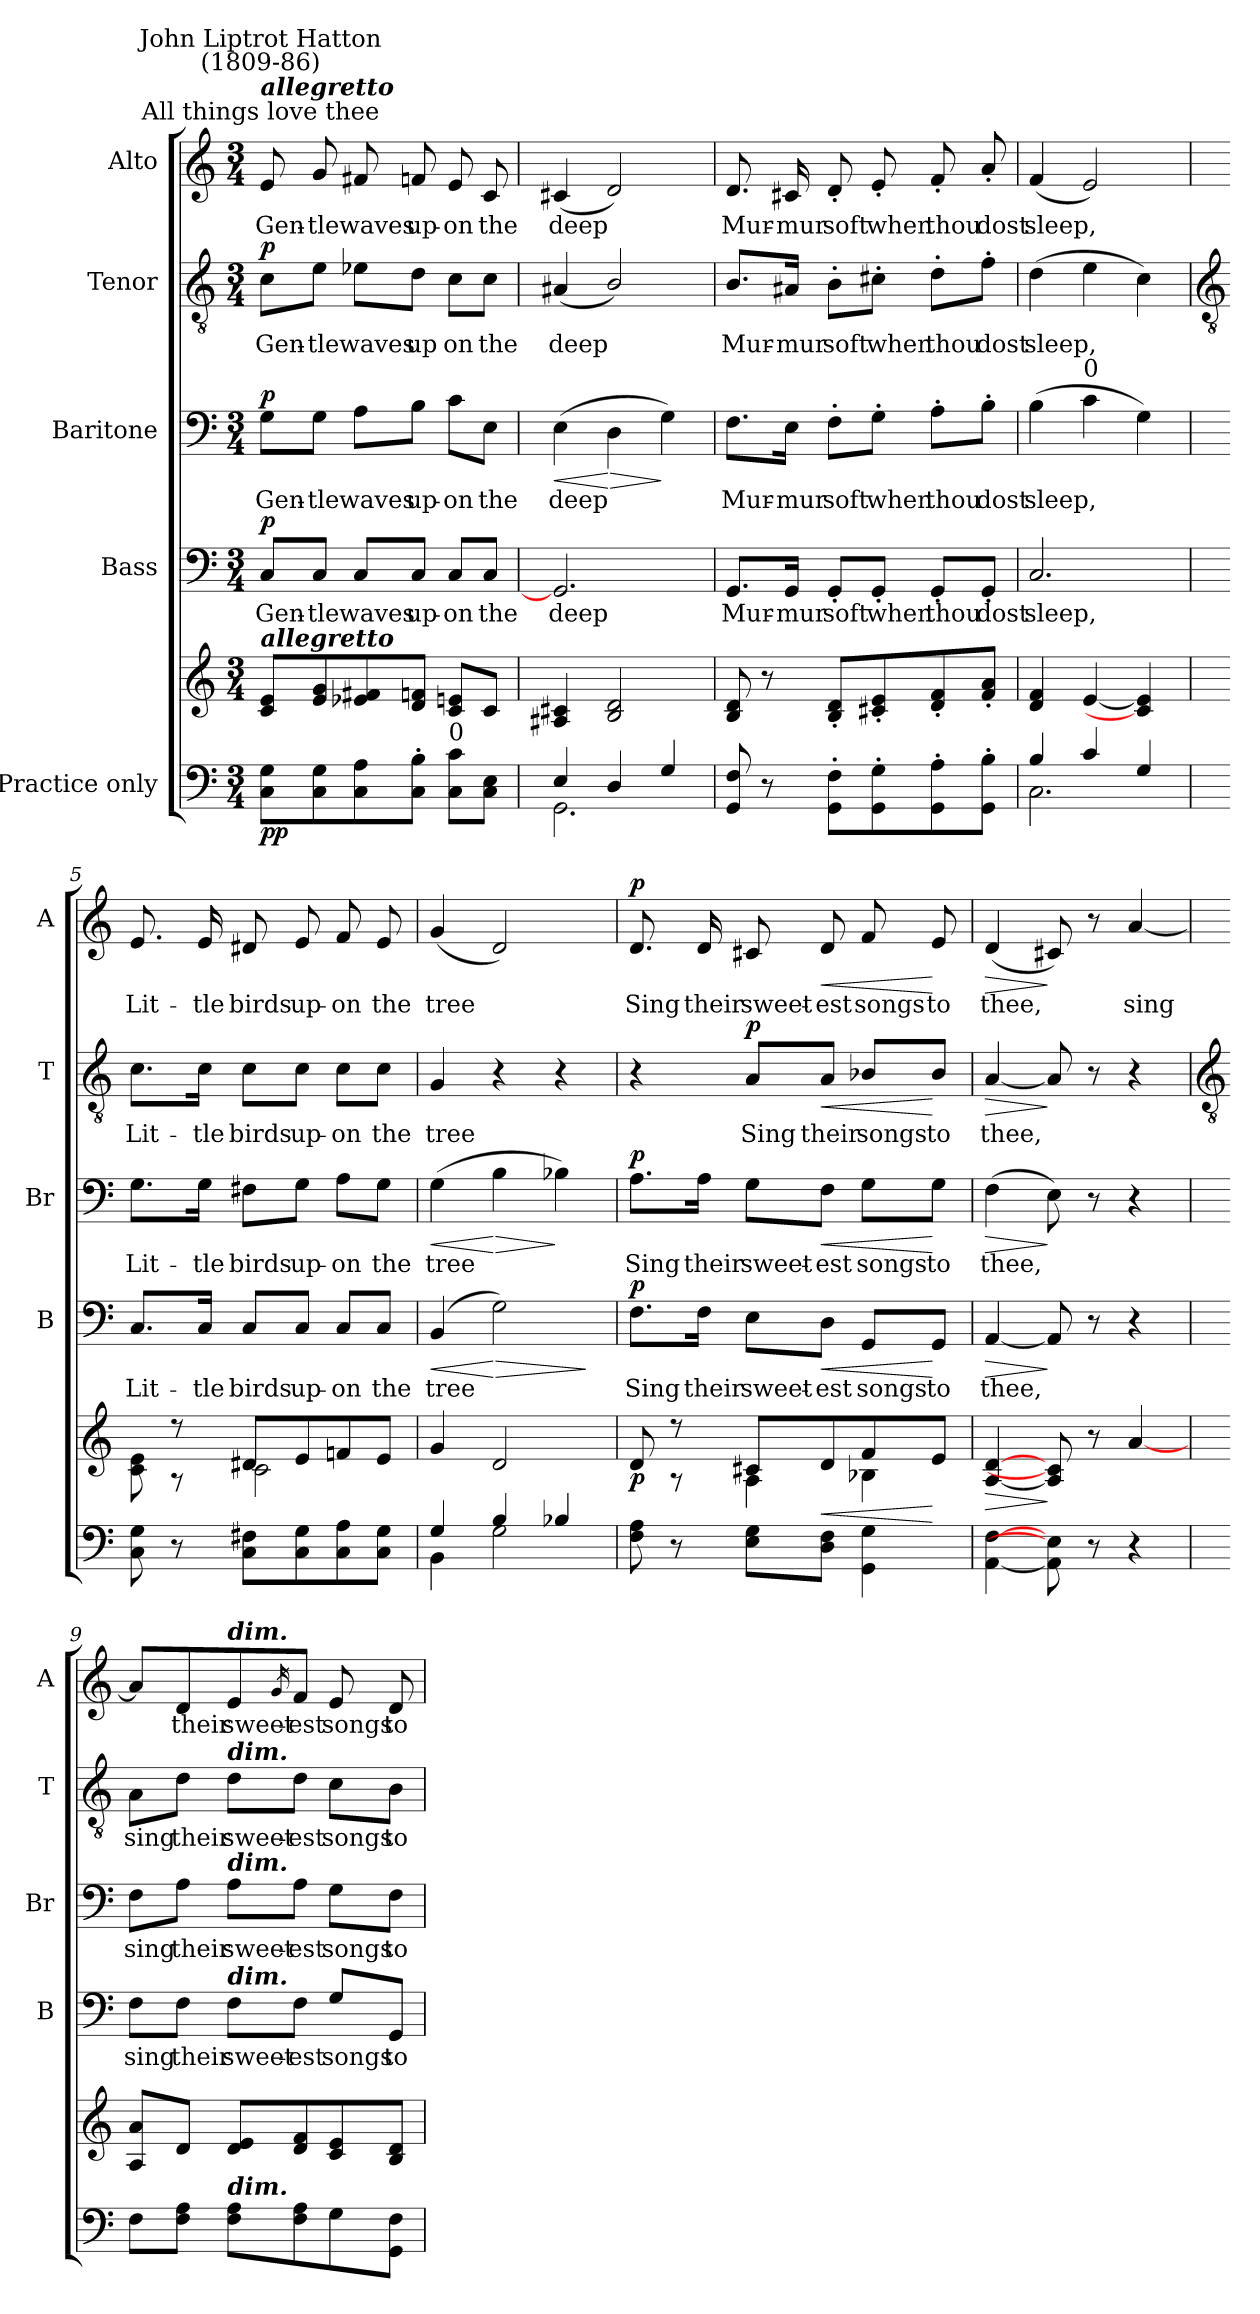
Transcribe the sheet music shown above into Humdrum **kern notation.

**kern	**kern	**dynam	**kern	**text	**dynam	**kern	**text	**dynam	**kern	**text	**dynam	**kern	**text	**dynam
*part5	*part5	*part5	*part4	*part4	*part4	*part3	*part3	*part3	*part2	*part2	*part2	*part1	*part1	*part1
*staff6	*staff5	*staff5/6	*staff4	*staff4	*staff4	*staff3	*staff3	*staff3	*staff2	*staff2	*staff2	*staff1	*staff1	*staff1
*I"Practice only	*	*	*I"Bass	*	*	*I"Baritone	*	*	*I"Tenor	*	*	*I"Alto	*	*
*	*	*	*I'B	*	*	*I'Br	*	*	*I'T	*	*	*I'A	*	*
*clefF4	*clefG2	*	*clefF4	*	*	*clefF4	*	*	*clefGv2	*	*	*clefG2	*	*
*k[]	*k[]	*	*k[]	*	*	*k[]	*	*	*k[]	*	*	*k[]	*	*
*C:	*C:	*	*C:	*	*	*C:	*	*	*C:	*	*	*C:	*	*
*M3/4	*M3/4	*	*M3/4	*	*	*M3/4	*	*	*M3/4	*	*	*M3/4	*	*
=1	=1	=1	=1	=1	=1	=1	=1	=1	=1	=1	=1	=1	=1	=1
*^	*	*	*	*	*	*	*	*	*	*	*	*	*	*
!	!	!	!	!	!	!	!	!	!	!	!	!	!LO:TX:a:cj:t=All things love thee	!	!
!	!	!	!	!	!	!	!	!	!	!	!	!	!LO:TX:a:Bi:t=allegretto	!	!
!	!	!	!	!	!	!	!	!	!	!	!	!	!LO:TX:a:cj:t=John Liptrot Hatton\n(1809-86)	!	!
!	!	!LO:TX:a:Bi:t=allegretto	!	!	!	!	!	!	!	!	!	!	!	!	!
!	!	!	!LO:DY:b=2	!	!LO:LY:b	!	!	!LO:LY:b	!	!	!LO:LY:b	!	!	!LO:LY:b	!
!	!	!	!LO:DY:n=1:b	!	!	!LO:DY:b	!	!	!LO:DY:b	!	!	!LO:DY:b	!	!	!
8C\ 8G\L	2ryy	8c 8eL	p p	8C/L	Gen-	p	8G\L	Gen-	p	8c\L	Gen-	p	8e	Gen-	.
!	!	!	!	!	!LO:LY:b	!	!	!LO:LY:b	!	!	!LO:LY:b	!	!	!LO:LY:b	!
8C\ 8G\	.	8e 8g	.	8C/J	-tle	.	8G\J	-tle	.	8e\J	-tle	.	8g	-tle	.
!	!	!	!	!	!LO:LY:b	!	!	!LO:LY:b	!	!	!LO:LY:b	!	!	!LO:LY:b	!
8C\ 8A\	.	8e-X 8f#X	.	8C/L	waves	.	8A\L	waves	.	8e-X\L	waves	.	8f#X	waves	.
!	!	!	!	!	!LO:LY:b	!	!	!LO:LY:b	!	!	!LO:LY:b	!	!	!LO:LY:b	!
8C\' 8B\'J	.	8d 8fnJ	.	8C/J	up-	.	8B\J	up-	.	8d\J	up	.	8fn	up-	.
!LO:TX:a:t=0	!	!	!	!	!	!	!	!	!	!	!	!	!	!	!
!	!	!	!	!	!LO:LY:b	!	!	!LO:LY:b	!	!	!LO:LY:b	!	!	!LO:LY:b	!
8C\ 8c\L	4ryy	8c 8enL	.	8C/L	-on	.	8c\L	-on	.	8c\L	on	.	8e	-on	.
!	!	!	!	!	!LO:LY:b	!	!	!LO:LY:b	!	!	!LO:LY:b	!	!	!LO:LY:b	!
8C\ 8E\J	.	8cJ	.	8C/J	the	.	8E\J	the	.	8c\J	the	.	8c	the	.
=2	=2	=2	=2	=2	=2	=2	=2	=2	=2	=2	=2	=2	=2	=2	=2
!	!	!	!	!	!LO:LY:b	!	!	!LO:LY:b	!LO:HP:b	!	!LO:LY:b	!	!	!LO:LY:b	!
4E/	2.GG\	4A#X 4c#X	.	2.GG]	deep	.	(>4E	deep	<	(<4A#X	deep	.	(<4c#X	deep	.
!	!	!	!	!	!	!	!	!	!LO:HP:n=1:b	!	!	!	!	!	!
4D/	.	2B 2d	.	.	.	.	4D	.	[ >	2B/)	.	.	2d)	.	.
4G/	.	.	.	.	.	.	4G)	.	]	.	.	.	.	.	.
=3	=3	=3	=3	=3	=3	=3	=3	=3	=3	=3	=3	=3	=3	=3	=3
!	!	!	!	!	!LO:LY:b	!	!	!LO:LY:b	!	!	!LO:LY:b	!	!	!LO:LY:b	!
8GG/ 8F/	4ryy	8B 8d	.	8.GG/L	Mur-	.	8.F\L	Mur-	.	8.B/L	Mur-	.	8.d	Mur-	.
8r	.	8r	.	.	.	.	.	.	.	.	.	.	.	.	.
!	!	!	!	!	!LO:LY:b	!	!	!LO:LY:b	!	!	!LO:LY:b	!	!	!LO:LY:b	!
.	.	.	.	16GG/Jk	-mur	.	16E\Jk	-mur	.	16A#X/Jk	-mur	.	16c#X	-mur	.
!	!	!	!	!	!LO:LY:b	!	!	!LO:LY:b	!	!	!LO:LY:b	!	!	!LO:LY:b	!
8GG\' 8F\'L	4ryy	8B' 8d'L	.	8GG'/L	soft	.	8F'\L	soft	.	8B'\L	soft	.	8d'	soft	.
!	!	!	!	!	!LO:LY:b	!	!	!LO:LY:b	!	!	!LO:LY:b	!	!	!LO:LY:b	!
8GG\' 8G\'	.	8c#X' 8e'	.	8GG'/J	when	.	8G'\J	when	.	8c#X'\J	when	.	8e'	when	.
!	!	!	!	!	!LO:LY:b	!	!	!LO:LY:b	!	!	!LO:LY:b	!	!	!LO:LY:b	!
8GG\' 8A\'	4ryy	8d' 8f'	.	8GG'/L	thou	.	8A'\L	thou	.	8d'\L	thou	.	8f'	thou	.
!	!	!	!	!	!LO:LY:b	!	!	!LO:LY:b	!	!	!LO:LY:b	!	!	!LO:LY:b	!
8GG\' 8B\'J	.	8f' 8a'J	.	8GG'/J	dost	.	8B'\J	dost	.	8f'\J	dost	.	8a'	dost	.
=4	=4	=4	=4	=4	=4	=4	=4	=4	=4	=4	=4	=4	=4	=4	=4
!	!	!	!	!	!LO:LY:b	!	!	!LO:LY:b	!	!	!LO:LY:b	!	!	!LO:LY:b	!
4B/	2.C\	4d 4f	.	2.C	sleep,	.	(>4B	sleep,	.	(>4d	sleep,	.	(<4f	sleep,	.
!	!	!	!	!	!	!	!LO:TX:a:t=0	!	!	!	!	!	!	!	!
4c/	.	[4e	.	.	.	.	4c	.	.	4e	.	.	2e)	.	.
4G/	.	4c] 4e]	.	.	.	.	4G)	.	.	4c)	.	.	.	.	.
!!LO:LB:g=z
=5	=5	=5	=5	=5	=5	=5	=5	=5	=5	=5	=5	=5	=5	=5	=5
*	*	*	*	*	*	*	*	*	*	*clefGv2	*	*	*	*	*
*	*	*^	*	*	*	*	*	*	*	*	*	*	*	*	*
!	!	!	!	!	!	!LO:LY:b	!	!	!LO:LY:b	!	!	!LO:LY:b	!	!	!LO:LY:b	!
8C\ 8G\	2ryy	8c\ 8e\	8ryy	.	8.C/L	Lit-	.	8.G\L	Lit-	.	8.c\L	Lit-	.	8.e	Lit-	.
8r	.	8r	8r	.	.	.	.	.	.	.	.	.	.	.	.	.
!	!	!	!	!	!	!LO:LY:b	!	!	!LO:LY:b	!	!	!LO:LY:b	!	!	!LO:LY:b	!
.	.	.	.	.	16C/Jk	-tle	.	16G\Jk	-tle	.	16c\Jk	-tle	.	16e	-tle	.
!	!	!	!	!	!	!LO:LY:b	!	!	!LO:LY:b	!	!	!LO:LY:b	!	!	!LO:LY:b	!
8C\ 8F#X\L	.	8d#X/L	2c\	.	8C/L	birds	.	8F#X\L	birds	.	8c\L	birds	.	8d#X	birds	.
!	!	!	!	!	!	!LO:LY:b	!	!	!LO:LY:b	!	!	!LO:LY:b	!	!	!LO:LY:b	!
8C\ 8G\	.	8e/	.	.	8C/J	up-	.	8G\J	up-	.	8c\J	up-	.	8e	up-	.
!	!	!	!	!	!	!LO:LY:b	!	!	!LO:LY:b	!	!	!LO:LY:b	!	!	!LO:LY:b	!
8C\ 8A\	4ryy	8fn/	.	.	8C/L	-on	.	8A\L	-on	.	8c\L	-on	.	8f	-on	.
!	!	!	!	!	!	!LO:LY:b	!	!	!LO:LY:b	!	!	!LO:LY:b	!	!	!LO:LY:b	!
8C\ 8G\J	.	8e/J	.	.	8C/J	the	.	8G\J	the	.	8c\J	the	.	8e	the	.
=6	=6	=6	=6	=6	=6	=6	=6	=6	=6	=6	=6	=6	=6	=6	=6	=6
!	!	!	!	!LO:HP:b	!	!LO:LY:b	!LO:HP:b	!	!LO:LY:b	!LO:HP:b	!	!LO:LY:b	!	!	!LO:LY:b	!
4G/	4BB\	4g/	2.ryy	<	(<4BB	tree	<	(>4G	tree	<	4G	tree	.	(<4g	tree	.
!	!	!	!	!	!	!	!LO:HP:n=1:b	!	!	!LO:HP:n=1:b	!	!	!	!	!	!
4B/	2G\	2d/	.	[	2G)	.	[ >	4B	.	[ >	4r	.	.	2d)	.	.
4B-X/	.	.	.	.	.	.	.	4B-X)	.	]	4r	.	.	.	.	.
*v	*v	*	*	*	*	*	*	*	*	*	*	*	*	*	*	*
*	*v	*v	*	*	*	*	*	*	*	*	*	*	*	*	*
.	.	.	.	.	]	.	.	.	.	.	.	.	.	.
=7	=7	=7	=7	=7	=7	=7	=7	=7	=7	=7	=7	=7	=7	=7
*^	*^	*	*	*	*	*	*	*	*	*	*	*	*	*
!	!	!	!	!LO:DY:b	!	!LO:LY:b	!LO:DY:b	!	!LO:LY:b	!LO:DY:b	!	!	!	!	!LO:LY:b	!LO:DY:b
8F\ 8A\	2ryy	8d/	8ryy	p	8.F\L	Sing	p	8.A\L	Sing	p	4r	.	.	8.d	Sing	p
8r	.	8r	8r	.	.	.	.	.	.	.	.	.	.	.	.	.
!	!	!	!	!	!	!LO:LY:b	!	!	!LO:LY:b	!	!	!	!	!	!LO:LY:b	!
.	.	.	.	.	16F\Jk	their	.	16A\Jk	their	.	.	.	.	16d	their	.
!	!	!	!	!	!	!LO:LY:b	!	!	!LO:LY:b	!	!	!LO:LY:b	!LO:DY:b	!	!LO:LY:b	!
8E\ 8G\L	.	8c#X/L	4A\	.	8E\L	sweet-	.	8G\L	sweet-	.	8A/L	Sing	p	8c#X	sweet-	.
!	!	!	!	!LO:HP:b	!	!LO:LY:b	!LO:HP:b	!	!LO:LY:b	!LO:HP:b	!	!LO:LY:b	!LO:HP:b	!	!LO:LY:b	!LO:HP:b
8D\ 8F\J	.	8d/	.	<	8D\J	-est	<	8F\J	-est	<	8A/J	their	<	8d	-est	<
!	!	!	!	!	!	!LO:LY:b	!	!	!LO:LY:b	!	!	!LO:LY:b	!	!	!LO:LY:b	!
4GG\ 4G\	4ryy	8f/	4B-X\	.	8GG/L	songs	.	8G\L	songs	.	8B-X/L	songs	.	8f	songs	.
!	!	!	!	!	!	!LO:LY:b	!	!	!LO:LY:b	!	!	!LO:LY:b	!	!	!LO:LY:b	!
.	.	8e/J	.	[	8GG/J	to	[	8G\J	to	[	8B-/J	to	[	8e	to	[
=8	=8	=8	=8	=8	=8	=8	=8	=8	=8	=8	=8	=8	=8	=8	=8	=8
!	!	!	!	!LO:HP:b	!	!LO:LY:b	!LO:HP:b	!	!LO:LY:b	!LO:HP:b	!	!LO:LY:b	!LO:HP:b	!	!LO:LY:b	!LO:HP:b
[4AA\ [4F\	2ryy	[4A/ [4d/	2ryy	>	[4AA	thee,	>	(>4F	thee,	>	[4A	thee,	>	(<4d	thee,	>
8AA\] 8E\]	.	8A/] 8c#/]	.	]	8AA]	.	]	8E)	.	]	8A]	.	]	8c#X)	.	]
8r	.	8r	.	.	8r	.	.	8r	.	.	8r	.	.	8r	.	.
!	!	!	!	!	!	!	!	!	!	!	!	!	!	!	!LO:LY:b	!
4r	4ryy	[4a/	4ryy	.	4r	.	.	4r	.	.	4r	.	.	[4a	sing	.
*v	*v	*	*	*	*	*	*	*	*	*	*	*	*	*	*	*
*	*v	*v	*	*	*	*	*	*	*	*	*	*	*	*	*
!!LO:LB:g=z
=9	=9	=9	=9	=9	=9	=9	=9	=9	=9	=9	=9	=9	=9	=9
*	*	*	*	*	*	*	*	*	*clefGv2	*	*	*	*	*
*^	*^	*	*	*	*	*	*	*	*	*	*	*	*	*
!	!	!	!	!	!	!LO:LY:b	!	!	!LO:LY:b	!	!	!LO:LY:b	!	!	!	!
*v	*v	*	*	*	*	*	*	*	*	*	*	*	*	*	*	*
*	*v	*v	*	*	*	*	*	*	*	*	*	*	*	*	*
8FL	8A 8aL	.	8F\L	sing	.	8F\L	sing	.	8A\L	sing	.	8a]	.	.
!	!	!	!	!LO:LY:b	!	!	!LO:LY:b	!	!	!LO:LY:b	!	!	!LO:LY:b	!
8F 8AJ	8dJ	.	8F\J	their	.	8A\J	their	.	8d\J	their	.	8d	their	.
!	!	!	!	!	!	!	!	!	!	!	!	!LO:TX:a:Bi:t=dim.	!	!
!	!	!	!	!	!	!	!	!	!LO:TX:a:Bi:t=dim.	!	!	!	!	!
!	!	!	!	!	!	!LO:TX:a:Bi:t=dim.	!	!	!	!	!	!	!	!
!	!	!	!LO:TX:a:Bi:t=dim.	!	!	!	!	!	!	!	!	!	!	!
!LO:TX:a:Bi:t=dim.	!	!	!	!	!	!	!	!	!	!	!	!	!	!
!	!	!	!	!LO:LY:b	!	!	!LO:LY:b	!	!	!LO:LY:b	!	!	!LO:LY:b	!
8F 8AL	8d 8eL	.	8F\L	sweet-	.	8A\L	sweet-	.	8d\L	sweet-	.	8e	sweet-	.
.	.	.	.	.	.	.	.	.	.	.	.	16qgLL	.	.
!	!	!	!	!LO:LY:b	!	!	!LO:LY:b	!	!	!LO:LY:b	!	!	!LO:LY:b	!
8F 8A	8d 8f	.	8F\J	-est	.	8A\J	-est	.	8d\J	-est	.	8fJ	-est	.
!	!	!	!	!LO:LY:b	!	!	!LO:LY:b	!	!	!LO:LY:b	!	!	!LO:LY:b	!
8G	8c 8e	.	8G/L	songs	.	8G\L	songs	.	8c\L	songs	.	8e	songs	.
!	!	!	!	!LO:LY:b	!	!	!LO:LY:b	!	!	!LO:LY:b	!	!	!LO:LY:b	!
8GG 8FJ	8B 8dJ	.	8GG/J	to	.	8F\J	to	.	8B\J	to	.	8d	to	.
=	=	=	=	=	=	=	=	=	=	=	=	=	=	=
*-	*-	*-	*-	*-	*-	*-	*-	*-	*-	*-	*-	*-	*-	*-
